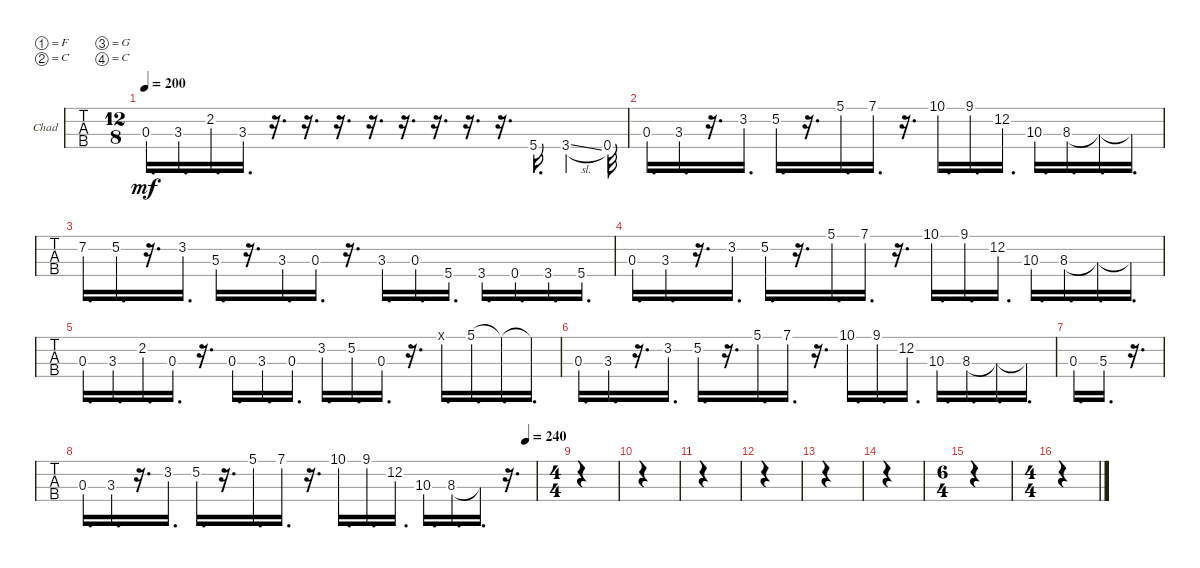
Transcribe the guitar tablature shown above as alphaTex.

\bracketExtendMode groupsimilarinstruments
\firstSystemTrackNameOrientation horizontal
\otherSystemsTrackNameOrientation horizontal
\track ("Doctor Lagorno" "Chad") {instrument electricbassfinger}
\staff {tabs}
\tuning (F2 C2 G1 C1)
\ts (12 8)
\tempo 200
\clef f4
\ks c
0.3.16{d dy mf} 3.3.16{d} 2.2.16{d} 3.3.16{d} r.16{d} r.16{d} r.16{d} r.16{d} r.16{d} r.16{d} r.16{d} r.16{d} 5.4.16{d} 3.4{sl}.4 0.4.32 |
0.3.16{d} 3.3.16{d} r.16{d} 3.2.16{d} 5.2.16{d} r.16{d} 5.1.16{d} 7.1.16{d} r.16{d} 10.1.16{d} 9.1.16{d} 12.2.16{d} 10.3.16{d} 8.3.16{d} 8.3{t}.16{d} 8.3{t}.16{d} |
7.2.16{d} 5.2.16{d} r.16{d} 3.2.16{d} 5.3.16{d} r.16{d} 3.3.16{d} 0.3.16{d} r.16{d} 3.3.16{d} 0.3.16{d} 5.4.16{d} 3.4.16{d} 0.4.16{d} 3.4.16{d} 5.4.16{d} |
0.3.16{d} 3.3.16{d} r.16{d} 3.2.16{d} 5.2.16{d} r.16{d} 5.1.16{d} 7.1.16{d} r.16{d} 10.1.16{d} 9.1.16{d} 12.2.16{d} 10.3.16{d} 8.3.16{d} 8.3{t}.16{d} 8.3{t}.16{d} |
0.3.16{d} 3.3.16{d} 2.2.16{d} 0.3.16{d} r.16{d} 0.3.16{d} 3.3.16{d} 0.3.16{d} 3.2.16{d} 5.2.16{d} 0.3.16{d} r.16{d} 0.1{x}.16{d} 5.1.16{d} 5.1{t}.16{d} 5.1{t}.16{d} |
0.3.16{d} 3.3.16{d} r.16{d} 3.2.16{d} 5.2.16{d} r.16{d} 5.1.16{d} 7.1.16{d} r.16{d} 10.1.16{d} 9.1.16{d} 12.2.16{d} 10.3.16{d} 8.3.16{d} 8.3{t}.16{d} 8.3{t}.16{d} |
0.3.16{d} 5.3.16{d} r.16{d} |
\tempo (240 0.978261)
0.3.16{d} 3.3.16{d} r.16{d} 3.2.16{d} 5.2.16{d} r.16{d} 5.1.16{d} 7.1.16{d} r.16{d} 10.1.16{d} 9.1.16{d} 12.2.16{d} 10.3.16{d} 8.3.16{d} 8.3{t}.16{d} r.16{d} |
\ts (4 4)
|
|
|
|
|
|
\ts (6 4)
|
\ts (4 4)
